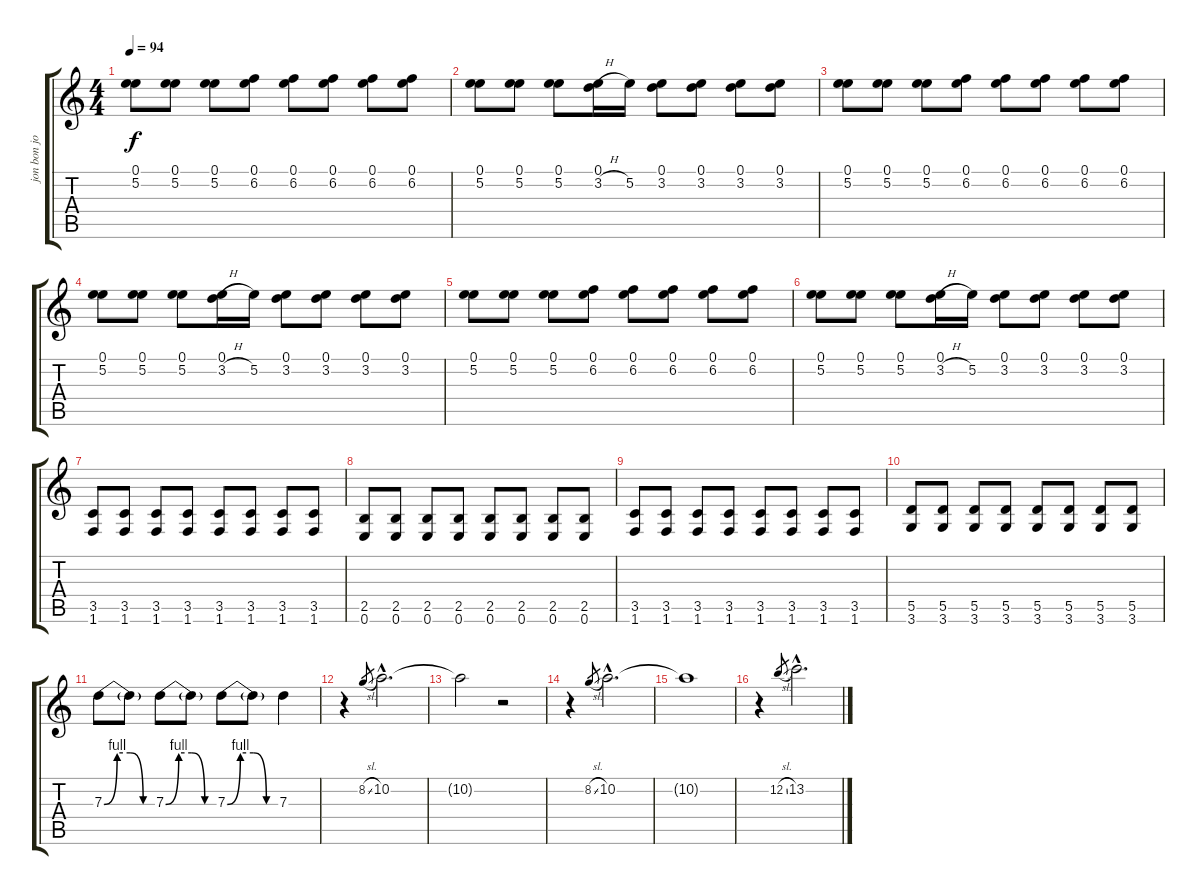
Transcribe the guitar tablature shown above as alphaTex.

\track ("jon bon jovi" "jon bon jo") {instrument overdrivenguitar}
\staff {score tabs}
\tuning (E4 B3 G3 D3 A2 E2) {hide}
\ts (4 4)
\tempo 94
\clef g2
\ks c
(0.1 5.2).8{dy f} (0.1 5.2).8 (0.1 5.2).8 (0.1 6.2).8 (0.1 6.2).8 (0.1 6.2).8 (0.1 6.2).8 (0.1 6.2).8 |
(0.1 5.2).8 (0.1 5.2).8 (0.1 5.2).8 (0.1 3.2{h}).16 5.2.16 (0.1 3.2).8 (0.1 3.2).8 (0.1 3.2).8 (0.1 3.2).8 |
(0.1 5.2).8 (0.1 5.2).8 (0.1 5.2).8 (0.1 6.2).8 (0.1 6.2).8 (0.1 6.2).8 (0.1 6.2).8 (0.1 6.2).8 |
(0.1 5.2).8 (0.1 5.2).8 (0.1 5.2).8 (0.1 3.2{h}).16 5.2.16 (0.1 3.2).8 (0.1 3.2).8 (0.1 3.2).8 (0.1 3.2).8 |
(0.1 5.2).8 (0.1 5.2).8 (0.1 5.2).8 (0.1 6.2).8 (0.1 6.2).8 (0.1 6.2).8 (0.1 6.2).8 (0.1 6.2).8 |
(0.1 5.2).8 (0.1 5.2).8 (0.1 5.2).8 (0.1 3.2{h}).16 5.2.16 (0.1 3.2).8 (0.1 3.2).8 (0.1 3.2).8 (0.1 3.2).8 |
(3.5 1.6).8 (3.5 1.6).8 (3.5 1.6).8 (3.5 1.6).8 (3.5 1.6).8 (3.5 1.6).8 (3.5 1.6).8 (3.5 1.6).8 |
(2.5 0.6).8 (2.5 0.6).8 (2.5 0.6).8 (2.5 0.6).8 (2.5 0.6).8 (2.5 0.6).8 (2.5 0.6).8 (2.5 0.6).8 |
(3.5 1.6).8 (3.5 1.6).8 (3.5 1.6).8 (3.5 1.6).8 (3.5 1.6).8 (3.5 1.6).8 (3.5 1.6).8 (3.5 1.6).8 |
(5.5 3.6).8 (5.5 3.6).8 (5.5 3.6).8 (5.5 3.6).8 (5.5 3.6).8 (5.5 3.6).8 (5.5 3.6).8 (5.5 3.6).8 |
7.3{be (custom 0 0 15 4 30 4 45 0 60 0)}.8 7.3{t}.8 7.3{be (custom 0 0 15 4 30 4 45 0 60 0)}.8 7.3{t}.8 7.3{be (custom 0 0 15 4 30 4 45 0 60 0)}.8 7.3{t}.8 7.3.4 |
r.4 8.2{sl}.8{gr} 10.2{hac}.2{d} |
10.2{t}.2 r.2 |
r.4 8.2{sl}.8{gr} 10.2{hac}.2{d} |
10.2{t}.1 |
r.4 12.2{sl}.8{gr} 13.2{hac}.2{d}
